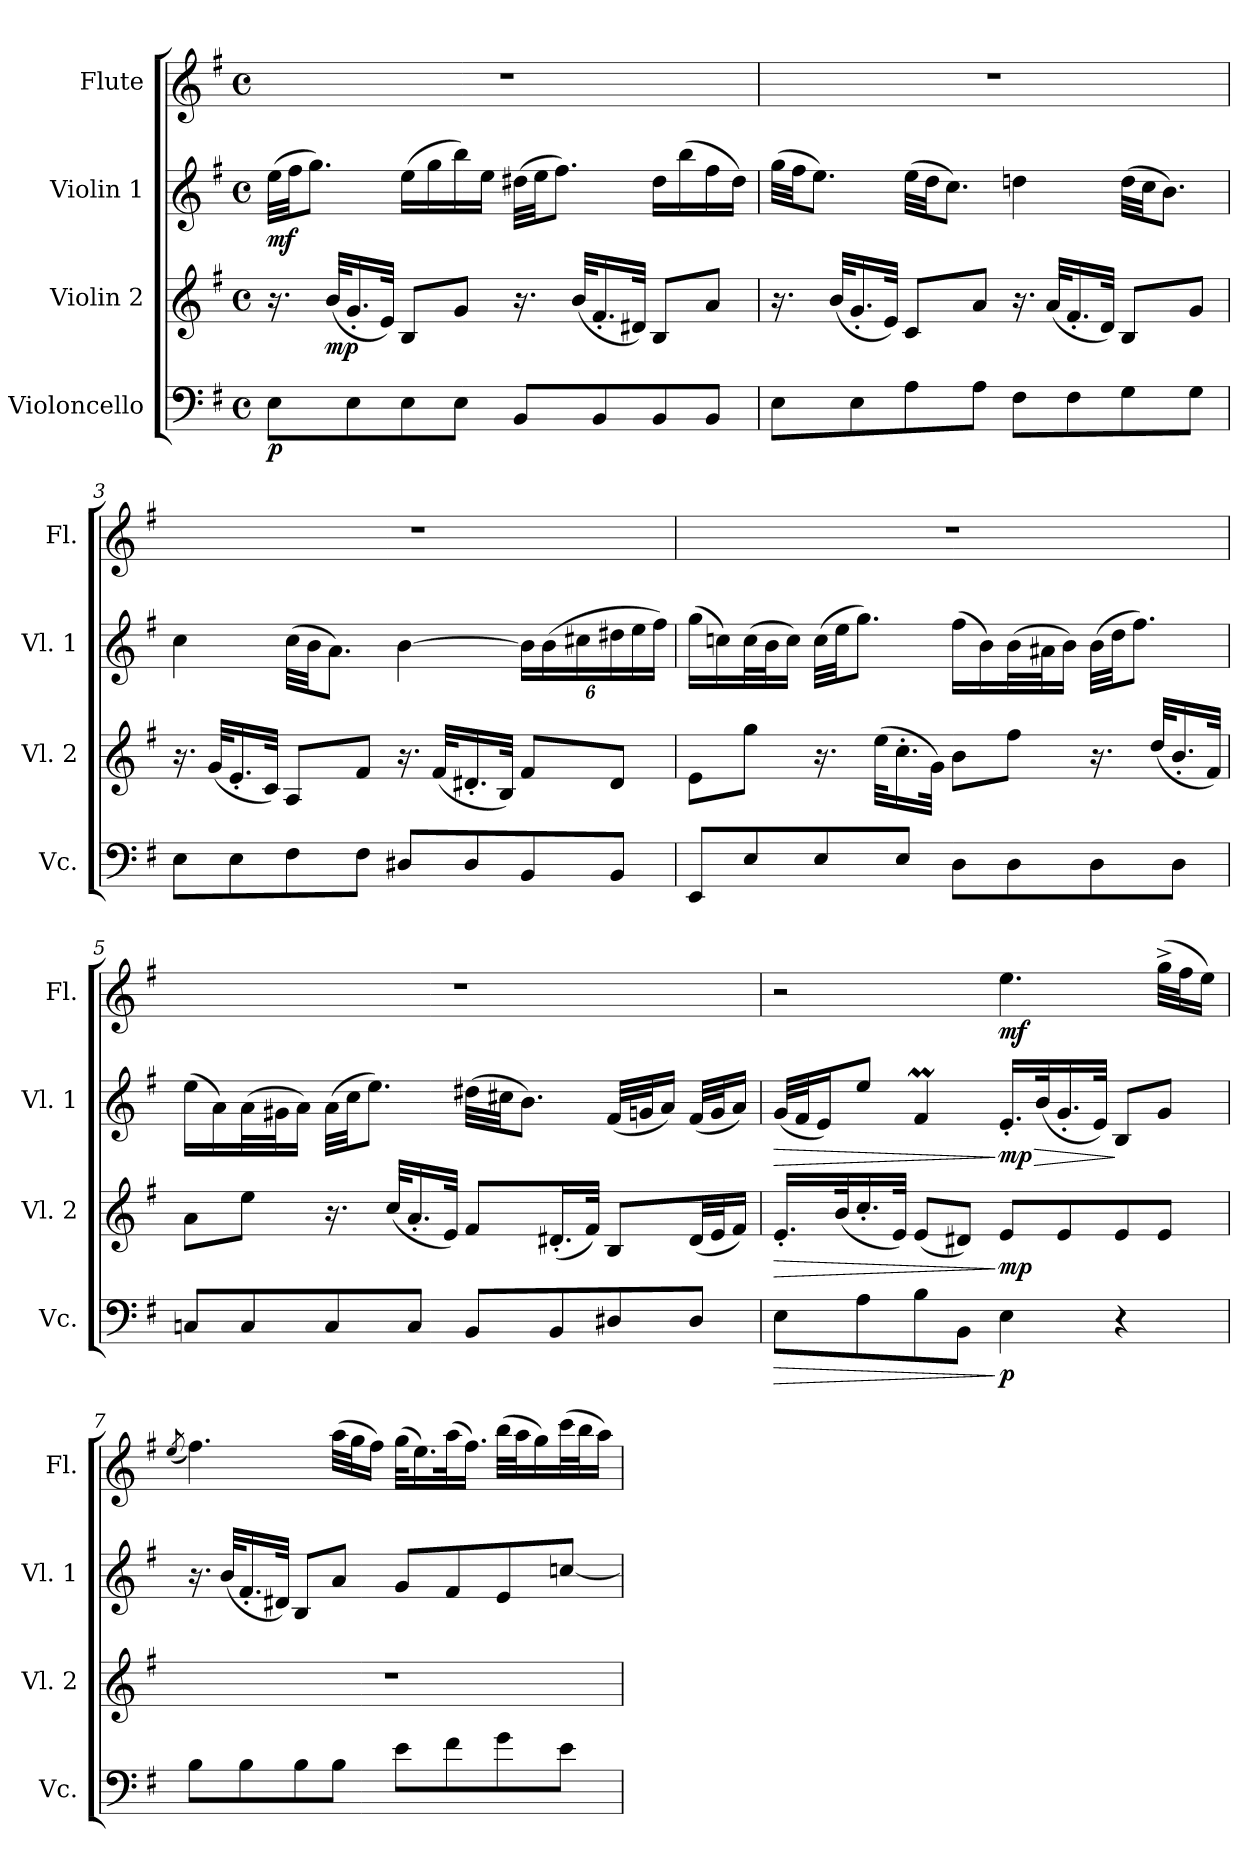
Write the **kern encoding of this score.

**kern	**dynam	**kern	**dynam	**kern	**dynam	**kern	**dynam
*part4	*part4	*part3	*part3	*part2	*part2	*part1	*part1
*staff4	*staff4	*staff3	*staff3	*staff2	*staff2	*staff1	*staff1
*I"Violoncello	*	*I"Violin 2	*	*I"Violin 1	*	*I"Flute	*
*I'Vc.	*	*I'Vl. 2	*	*I'Vl. 1	*	*I'Fl.	*
*clefF4	*	*clefG2	*	*clefG2	*	*clefG2	*
*k[f#]	*	*k[f#]	*	*k[f#]	*	*k[f#]	*
*M4/4	*	*M4/4	*	*M4/4	*	*M4/4	*
*met(c)	*	*met(c)	*	*met(c)	*	*met(c)	*
*MM28	*	*MM28	*	*MM28	*	*MM28	*
=1	=1	=1	=1	=1	=1	=1	=1
!	!LO:DY:b	!	!	!	!LO:DY:b	!	!
8E\L	p	16.r	.	(>32ee\LLL	mf	1r	.
.	.	.	.	32ff#\JJ	.	.	.
.	.	.	.	8.gg\J)	.	.	.
!	!	!	!LO:DY:b	!	!	!	!
.	.	(<32b/KLL	mp	.	.	.	.
8E\	.	16.g'/	.	.	.	.	.
.	.	32e/JJk)	.	.	.	.	.
8E\	.	8B/L	.	(>16ee\LL	.	.	.
.	.	.	.	16gg\	.	.	.
8E\J	.	8g/J	.	16bb\)	.	.	.
.	.	.	.	16ee\JJ	.	.	.
8BB/L	.	16.r	.	(>32dd#X\LLL	.	.	.
.	.	.	.	32ee\JJ	.	.	.
.	.	.	.	8.ff#\J)	.	.	.
.	.	(<32b/KLL	.	.	.	.	.
8BB/	.	16.f#'/	.	.	.	.	.
.	.	32d#X/JJk)	.	.	.	.	.
8BB/	.	8B/L	.	16dd#\LL	.	.	.
.	.	.	.	(>16bb\	.	.	.
8BB/J	.	8a/J	.	16ff#\	.	.	.
.	.	.	.	16dd#\JJ)	.	.	.
=2	=2	=2	=2	=2	=2	=2	=2
8E\L	.	16.r	.	(>32gg\LLL	.	1r	.
.	.	.	.	32ff#\JJ	.	.	.
.	.	.	.	8.ee\J)	.	.	.
.	.	(<32b/KLL	.	.	.	.	.
8E\	.	16.g'/	.	.	.	.	.
.	.	32e/JJk)	.	.	.	.	.
8A\	.	8c/L	.	(>32ee\LLL	.	.	.
.	.	.	.	32dd\JJ	.	.	.
.	.	.	.	8.cc\J)	.	.	.
8A\J	.	8a/J	.	.	.	.	.
8F#\L	.	16.r	.	4ddn\	.	.	.
.	.	(<32a/KLL	.	.	.	.	.
8F#\	.	16.f#'/	.	.	.	.	.
.	.	32d/JJk)	.	.	.	.	.
8G\	.	8B/L	.	(>32dd\LLL	.	.	.
.	.	.	.	32cc\JJ	.	.	.
.	.	.	.	8.b\J)	.	.	.
8G\J	.	8g/J	.	.	.	.	.
!!LO:LB:g=z
=3	=3	=3	=3	=3	=3	=3	=3
*	*	*	*	*	*	*^	*
8E\L	.	16.r	.	4cc\	.	1r	2.ryy	.
.	.	(<32g/KLL	.	.	.	.	.	.
8E\	.	16.e'/	.	.	.	.	.	.
.	.	32c/JJk)	.	.	.	.	.	.
8F#\	.	8A/L	.	(>32cc\LLL	.	.	.	.
.	.	.	.	32b\JJ	.	.	.	.
.	.	.	.	8.a\J)	.	.	.	.
8F#\J	.	8f#/J	.	.	.	.	.	.
8D#X/L	.	16.r	.	[4b\	.	.	.	.
.	.	(<32f#/KLL	.	.	.	.	.	.
8D#/	.	16.d#X'/	.	.	.	.	.	.
.	.	32B/JJk)	.	.	.	.	.	.
*	*	*	*	*Xbrackettup	*	*	*	*
*	*	*	*	*	*	*MM32	*	*
8BB/	.	8f#/L	.	24b\LL]	.	.	4ryy	.
.	.	.	.	(>24b\	.	.	.	.
.	.	.	.	24cc#X\	.	.	.	.
8BB/J	.	8d#/J	.	24dd#X\	.	.	.	.
.	.	.	.	24ee\	.	.	.	.
.	.	.	.	24ff#\JJ)	.	.	.	.
*	*	*	*	*	*	*v	*v	*
=4	=4	=4	=4	=4	=4	=4	=4
*	*	*	*	*	*	*MM28	*
8EE/L	.	8e\L	.	(>16gg\LL	.	1r	.
.	.	.	.	16ccn\)	.	.	.
8E/	.	8gg\J	.	(>32cc\L	.	.	.
.	.	.	.	32b\J	.	.	.
.	.	.	.	16cc\JJ)	.	.	.
8E/	.	16.r	.	(>32cc\LLL	.	.	.
.	.	.	.	32ee\JJ	.	.	.
.	.	.	.	8.gg\J)	.	.	.
.	.	(>32ee\KLL	.	.	.	.	.
8E/J	.	16.cc'\	.	.	.	.	.
.	.	32g\JJk)	.	.	.	.	.
8D\L	.	8b\L	.	(>16ff#\LL	.	.	.
.	.	.	.	16b\)	.	.	.
8D\	.	8ff#\J	.	(>32b\L	.	.	.
.	.	.	.	32a#X\J	.	.	.
.	.	.	.	16b\JJ)	.	.	.
8D\	.	16.r	.	(>32b\LLL	.	.	.
.	.	.	.	32dd\JJ	.	.	.
.	.	.	.	8.ff#\J)	.	.	.
.	.	(<32dd/KLL	.	.	.	.	.
8D\J	.	16.b'/	.	.	.	.	.
.	.	32f#/JJk)	.	.	.	.	.
!!LO:PB:g=z
=5	=5	=5	=5	=5	=5	=5	=5
8Cn/L	.	8a\L	.	(>16ee\LL	.	1r	.
.	.	.	.	16a\)	.	.	.
8C/	.	8ee\J	.	(>32a\L	.	.	.
.	.	.	.	32g#X\J	.	.	.
.	.	.	.	16a\JJ)	.	.	.
8C/	.	16.r	.	(>32a\LLL	.	.	.
.	.	.	.	32cc\JJ	.	.	.
.	.	.	.	8.ee\J)	.	.	.
.	.	(<32cc/KLL	.	.	.	.	.
8C/J	.	16.a'/	.	.	.	.	.
.	.	32e/JJk)	.	.	.	.	.
8BB/L	.	8f#/L	.	(>32dd#X\LLL	.	.	.
.	.	.	.	32cc#X\JJ	.	.	.
.	.	.	.	8.b\J)	.	.	.
8BB/	.	(<16.d#X'/L	.	.	.	.	.
.	.	32f#/JJk)	.	.	.	.	.
8D#X/	.	8B/L	.	(<32f#/LLL	.	.	.
.	.	.	.	32gn/J	.	.	.
.	.	.	.	16a/JJ)	.	.	.
8D#/J	.	(<32d#/LL	.	(<32f#/LLL	.	.	.
.	.	32e/J	.	32g/J	.	.	.
.	.	16f#/JJ)	.	16a/JJ)	.	.	.
=6	=6	=6	=6	=6	=6	=6	=6
!	!LO:HP:b	!	!LO:HP:b	!	!LO:HP:b	!	!
8E\L	>	16.e'/LL	>	(<32g/LLL	>	2r	.
.	.	.	.	32f#/J	.	.	.
.	.	.	.	16e/J)	.	.	.
.	.	(<32b/K	.	.	.	.	.
8A\	.	16.cc'/	.	8ee/J	.	.	.
.	.	32e/JJk)	.	.	.	.	.
8B\	.	(<8e/L	.	4f#m/	.	.	.
8BB\J	.	8d#X/J)	.	.	.	.	.
!	!LO:DY:n=1:b	!	!LO:DY:n=1:b	!	!LO:HP:n=1:b	!	!
!	!	!	!	!	!LO:DY:n=1:b	!	!LO:DY:b
4E\	] p	8e/L	] mp	16.e'/LL	] > mp	4.ee\	mf
.	.	.	.	(<32b/K	.	.	.
.	.	8e/	.	16.g'/	.	.	.
.	.	.	.	32e/JJk)	.	.	.
4r	.	8e/	.	8B/L	]	.	.
.	.	8e/J	.	8g/J	.	(>32gg^\LLL	.
.	.	.	.	.	.	32ff#\J	.
.	.	.	.	.	.	16ee\JJ)	.
!!LO:LB:g=z
=7	=7	=7	=7	=7	=7	=7	=7
.	.	.	.	.	.	(<8qee/	.
8B\L	.	1r	.	16.r	.	4.ff#\)	.
.	.	.	.	(<32b/KLL	.	.	.
8B\	.	.	.	16.f#'/	.	.	.
.	.	.	.	32d#X/JJk)	.	.	.
8B\	.	.	.	8B/L	.	.	.
8B\J	.	.	.	8a/J	.	(>32aa\LLL	.
.	.	.	.	.	.	32gg\J	.
.	.	.	.	.	.	16ff#\JJ)	.
8e\L	.	.	.	8g/L	.	(>32gg\KLL	.
.	.	.	.	.	.	16.ee\)	.
8f#\	.	.	.	8f#/	.	(>32aa\K	.
.	.	.	.	.	.	16.ff#\JJ)	.
8g\	.	.	.	8e/	.	(>32bb\LLL	.
.	.	.	.	.	.	32aa\J	.
.	.	.	.	.	.	16gg\)	.
8e\J	.	.	.	[8ccn/J	.	(>32ccc\L	.
.	.	.	.	.	.	32bb\J	.
.	.	.	.	.	.	16aa\JJ)	.
=	=	=	=	=	=	=	=
*-	*-	*-	*-	*-	*-	*-	*-
